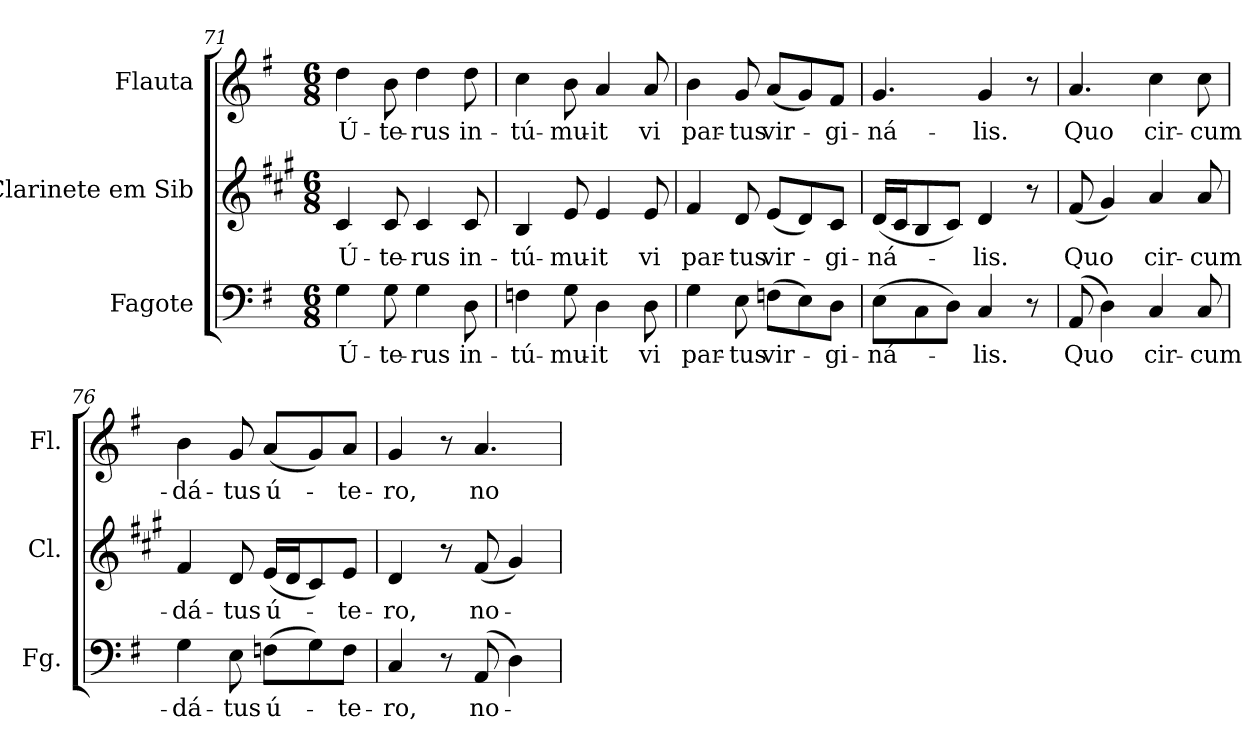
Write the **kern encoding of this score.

**kern	**text	**kern	**text	**kern	**text
*part3	*part3	*part2	*part2	*part1	*part1
*staff3	*staff3	*staff2	*staff2	*staff1	*staff1
*I"Fagote	*	*I"Clarinete em Sib	*	*I"Flauta	*
*I'Fg.	*	*I'Cl.	*	*I'Fl.	*
*clefF4	*	*clefG2	*	*clefG2	*
*	*	*ITrd1c2	*	*	*
*k[f#]	*	*k[f#]	*	*k[f#]	*
*G:	*	*G:	*	*G:	*
*M6/8	*	*M6/8	*	*M6/8	*
=71	=71	=71	=71	=71	=71
!	!LO:LY:b:color=#000000	!	!	!	!
!	!	!	!LO:LY:b:color=#000000	!	!
!	!	!	!	!	!LO:LY:b:color=#000000
4Gi\	Ú-	4Bi/	Ú-	4ddi\	Ú-
!	!LO:LY:b:color=#000000	!	!	!	!
!	!	!	!LO:LY:b:color=#000000	!	!
!	!	!	!	!	!LO:LY:b:color=#000000
8Gi\	-te-	8Bi/	-te-	8bi\	-te-
!	!LO:LY:b:color=#000000	!	!	!	!
!	!	!	!LO:LY:b:color=#000000	!	!
!	!	!	!	!	!LO:LY:b:color=#000000
4Gi\	-rus	4Bi/	-rus	4ddi\	-rus
!	!LO:LY:b:color=#000000	!	!	!	!
!	!	!	!LO:LY:b:color=#000000	!	!
!	!	!	!	!	!LO:LY:b:color=#000000
8Di\	in-	8Bi/	in-	8ddi\	in-
=72	=72	=72	=72	=72	=72
!	!LO:LY:b:color=#000000	!	!	!	!
!	!	!	!LO:LY:b:color=#000000	!	!
!	!	!	!	!	!LO:LY:b:color=#000000
4Fni\	-tú-	4Ai/	-tú-	4cci\	-tú-
!	!LO:LY:b:color=#000000	!	!	!	!
!	!	!	!LO:LY:b:color=#000000	!	!
!	!	!	!	!	!LO:LY:b:color=#000000
8Gi\	-mu-	8di/	-mu-	8bi\	-mu-
!	!LO:LY:b:color=#000000	!	!	!	!
!	!	!	!LO:LY:b:color=#000000	!	!
!	!	!	!	!	!LO:LY:b:color=#000000
4Di\	-it	4di/	-it	4ai/	-it
!	!LO:LY:b:color=#000000	!	!	!	!
!	!	!	!LO:LY:b:color=#000000	!	!
!	!	!	!	!	!LO:LY:b:color=#000000
8Di\	vi	8di/	vi	8ai/	vi
!!LO:LB:g=z
=73	=73	=73	=73	=73	=73
!	!LO:LY:b:color=#000000	!	!	!	!
!	!	!	!LO:LY:b:color=#000000	!	!
!	!	!	!	!	!LO:LY:b:color=#000000
4Gi\	par-	4ei/	par-	4bi\	par-
!	!LO:LY:b:color=#000000	!	!	!	!
!	!	!	!LO:LY:b:color=#000000	!	!
!	!	!	!	!	!LO:LY:b:color=#000000
8Ei\	-tus	8ci/	-tus	8gi/	-tus
!	!LO:LY:b:color=#000000	!	!	!	!
!	!	!	!LO:LY:b:color=#000000	!	!
!	!	!	!	!	!LO:LY:b:color=#000000
(8Fni\L	vir-	(8di/L	vir-	(8ai/L	vir-
8Ei\)	.	8ci/)	.	8gi/)	.
!	!LO:LY:b:color=#000000	!	!	!	!
!	!	!	!LO:LY:b:color=#000000	!	!
!	!	!	!	!	!LO:LY:b:color=#000000
8Di\J	-gi-	8Bi/J	-gi-	8f#i/J	-gi-
=74	=74	=74	=74	=74	=74
!	!LO:LY:b:color=#000000	!	!	!	!
!	!	!	!LO:LY:b:color=#000000	!	!
!	!	!	!	!	!LO:LY:b:color=#000000
(8Ei\L	-ná-	(16ci/LL	-ná-	4.gi/	-ná-
.	.	16Bi/J	.	.	.
8Ci\	.	8Ai/	.	.	.
8Di\J)	.	8Bi/J)	.	.	.
!	!LO:LY:b:color=#000000	!	!	!	!
!	!	!	!LO:LY:b:color=#000000	!	!
!	!	!	!	!	!LO:LY:b:color=#000000
4Ci/	-lis.	4ci/	-lis.	4gi/	-lis.
8r	.	8r	.	8r	.
=75	=75	=75	=75	=75	=75
!	!LO:LY:b:color=#000000	!	!	!	!
!	!	!	!LO:LY:b:color=#000000	!	!
!	!	!	!	!	!LO:LY:b:color=#000000
(8AAi/	Quo	(8ei/	Quo	4.ai/	Quo
4Di\)	.	4f#i/)	.	.	.
!	!LO:LY:b:color=#000000	!	!	!	!
!	!	!	!LO:LY:b:color=#000000	!	!
!	!	!	!	!	!LO:LY:b:color=#000000
4Ci/	cir-	4gi/	cir-	4cci\	cir-
!	!LO:LY:b:color=#000000	!	!	!	!
!	!	!	!LO:LY:b:color=#000000	!	!
!	!	!	!	!	!LO:LY:b:color=#000000
8Ci/	-cum-	8gi/	-cum-	8cci\	-cum-
=76	=76	=76	=76	=76	=76
!	!LO:LY:b:color=#000000	!	!	!	!
!	!	!	!LO:LY:b:color=#000000	!	!
!	!	!	!	!	!LO:LY:b:color=#000000
4Gi\	-dá-	4ei/	-dá-	4bi\	-dá-
!	!LO:LY:b:color=#000000	!	!	!	!
!	!	!	!LO:LY:b:color=#000000	!	!
!	!	!	!	!	!LO:LY:b:color=#000000
8Ei\	-tus	8ci/	-tus	8gi/	-tus
!	!LO:LY:b:color=#000000	!	!	!	!
!	!	!	!LO:LY:b:color=#000000	!	!
!	!	!	!	!	!LO:LY:b:color=#000000
(8Fni\L	ú-	(16di/LL	ú-	(8ai/L	ú-
.	.	16ci/J	.	.	.
8Gi\)	.	8Bi/)	.	8gi/)	.
!	!LO:LY:b:color=#000000	!	!	!	!
!	!	!	!LO:LY:b:color=#000000	!	!
!	!	!	!	!	!LO:LY:b:color=#000000
8Fi\J	-te-	8di/J	-te-	8ai/J	-te-
=77	=77	=77	=77	=77	=77
!	!LO:LY:b:color=#000000	!	!	!	!
!	!	!	!LO:LY:b:color=#000000	!	!
!	!	!	!	!	!LO:LY:b:color=#000000
4Ci/	-ro,	4ci/	-ro,	4gi/	-ro,
8r	.	8r	.	8r	.
!	!LO:LY:b:color=#000000	!	!	!	!
!	!	!	!LO:LY:b:color=#000000	!	!
!	!	!	!	!	!LO:LY:b:color=#000000
(8AAi/	no-	(8ei/	no-	4.ai/	no-
4Di\)	.	4f#i/)	.	.	.
=	=	=	=	=	=
*-	*-	*-	*-	*-	*-
